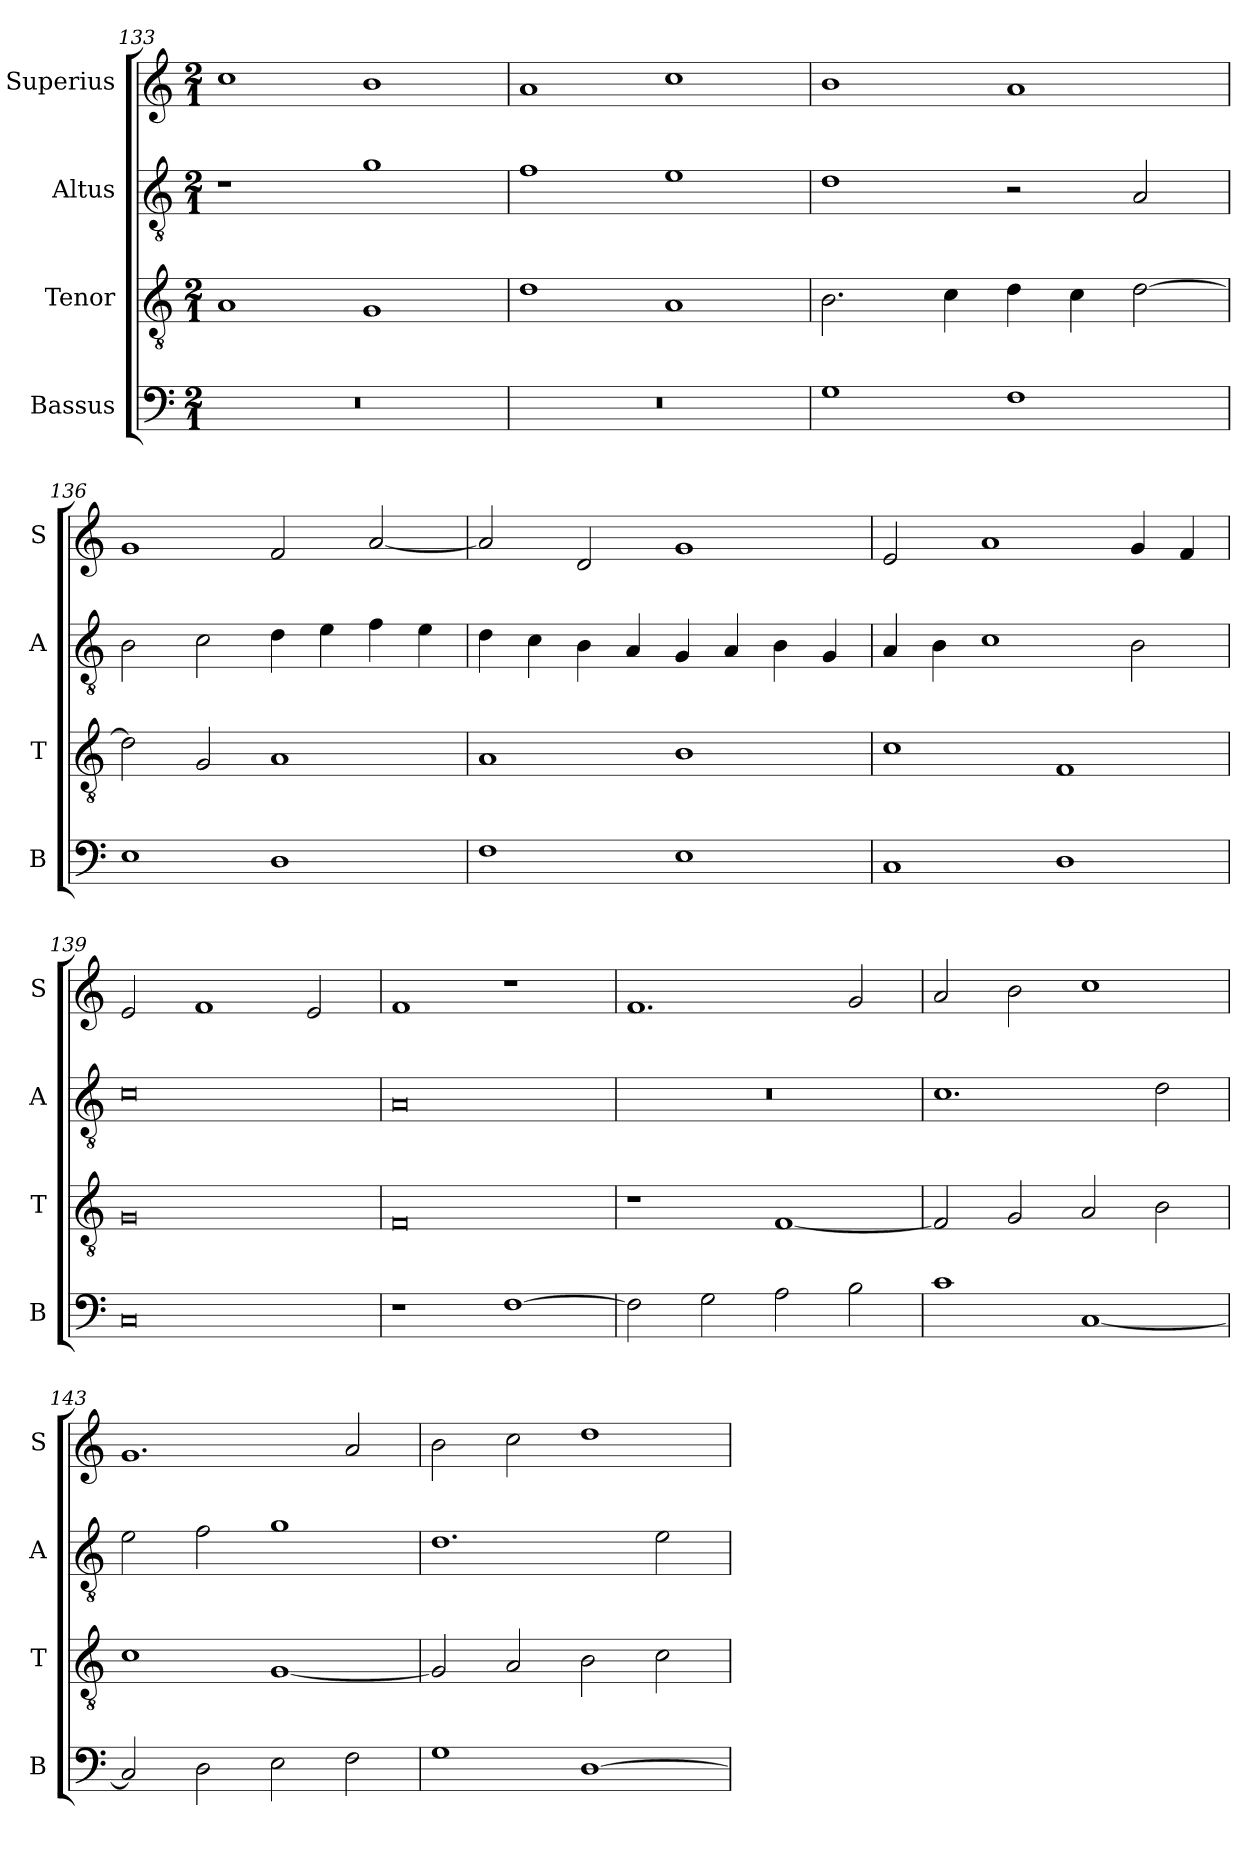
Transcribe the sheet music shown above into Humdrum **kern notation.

**kern	**kern	**kern	**kern
*part4	*part3	*part2	*part1
*staff4	*staff3	*staff2	*staff1
*I"Bassus	*I"Tenor	*I"Altus	*I"Superius
*I'B	*I'T	*I'A	*I'S
*clefF4	*clefGv2	*clefGv2	*clefG2
*k[]	*k[]	*k[]	*k[]
*M2/1	*M2/1	*M2/1	*M2/1
=133	=133	=133	=133
0r	1A	1r	1cc
.	1G	1g	1b
=134	=134	=134	=134
0r	1d	1f	1a
.	1A	1e	1cc
=135	=135	=135	=135
1G	2.B\	1d	1b
.	4c\	.	.
1F	4d\	2r	1a
.	4c\	.	.
.	[2d\	2A/	.
=136	=136	=136	=136
1E	2d\]	2B\	1g
.	2G/	2c\	.
1D	1A	4d\	2f/
.	.	4e\	.
.	.	4f\	[2a/
.	.	4e\	.
=137	=137	=137	=137
1F	1A	4d\	2a/]
.	.	4c\	.
.	.	4B\	2d/
.	.	4A/	.
1E	1B	4G/	1g
.	.	4A/	.
.	.	4B\	.
.	.	4G/	.
=138	=138	=138	=138
1C	1c	4A/	2e/
.	.	4B\	.
.	.	1c	1a
1D	1F	.	.
.	.	2B\	4g/
.	.	.	4f/
=139	=139	=139	=139
0C	0G	0c	2e/
.	.	.	1f
.	.	.	2e/
=140	=140	=140	=140
1r	0F	0A	1f
[1F	.	.	1r
=141	=141	=141	=141
2F\]	1r	0r	1.f
2G\	.	.	.
2A\	[1F	.	.
2B\	.	.	2g/
=142	=142	=142	=142
1c	2F/]	1.c	2a/
.	2G/	.	2b\
[1C	2A/	.	1cc
.	2B\	2d\	.
=143	=143	=143	=143
2C/]	1c	2e\	1.g
2D\	.	2f\	.
2E\	[1G	1g	.
2F\	.	.	2a/
=144	=144	=144	=144
1G	2G/]	1.d	2b\
.	2A/	.	2cc\
[1D	2B\	.	1dd
.	2c\	2e\	.
=	=	=	=
*-	*-	*-	*-
